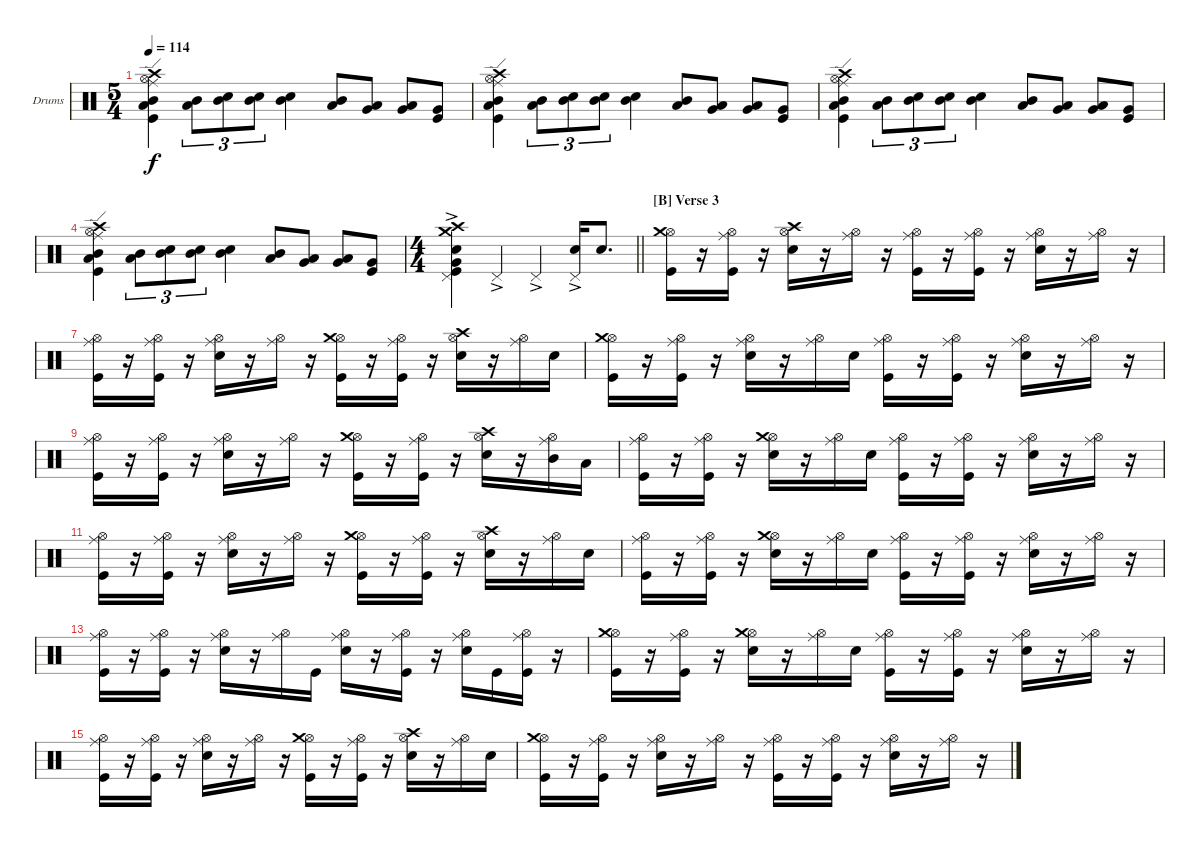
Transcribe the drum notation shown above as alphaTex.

\bracketExtendMode nobrackets
\firstSystemTrackNameOrientation horizontal
\otherSystemsTrackNameOrientation horizontal
\defaultBarNumberDisplay FirstOfSystem
\track ("Drums" "Drums") {instrument percussion}
\staff {score}
\articulation defaults
\ts (5 4)
\tempo 114
\clef neutral
\ks c
("Kick (hit)" "Crash high (hit)" "Ride (edge)" "Low Tom (hit)" "Mid Tom (hit)" "Hi-Hat (open)").4{dy f} ("Mid Tom (hit)" "Low Tom (hit)").8{tu (3 2)} ("Mid Tom (hit)" "Snare (hit) 2").8{tu (3 2)} ("Mid Tom (hit)" "Snare (hit) 2").8{tu (3 2)} ("Snare (hit) 2" "Mid Tom (hit)").4 ("Low Tom (hit)" "Mid Tom (hit)").8 ("Low Tom (hit)" "Very Low Tom (hit)").8 ("Very Low Tom (hit)" "Low Tom (hit)").8 ("Kick (hit)" "Very Low Tom (hit)").8 |
("Kick (hit)" "Crash high (hit)" "Ride (edge)" "Low Tom (hit)" "Mid Tom (hit)" "Hi-Hat (open)").4 ("Mid Tom (hit)" "Low Tom (hit)").8{tu (3 2)} ("Mid Tom (hit)" "Snare (hit) 2").8{tu (3 2)} ("Mid Tom (hit)" "Snare (hit) 2").8{tu (3 2)} ("Snare (hit) 2" "Mid Tom (hit)").4 ("Low Tom (hit)" "Mid Tom (hit)").8 ("Low Tom (hit)" "Very Low Tom (hit)").8 ("Very Low Tom (hit)" "Low Tom (hit)").8 ("Kick (hit)" "Very Low Tom (hit)").8 |
("Kick (hit)" "Crash high (hit)" "Ride (edge)" "Low Tom (hit)" "Mid Tom (hit)" "Hi-Hat (open)").4 ("Mid Tom (hit)" "Low Tom (hit)").8{tu (3 2)} ("Mid Tom (hit)" "Snare (hit) 2").8{tu (3 2)} ("Mid Tom (hit)" "Snare (hit) 2").8{tu (3 2)} ("Snare (hit) 2" "Mid Tom (hit)").4 ("Low Tom (hit)" "Mid Tom (hit)").8 ("Low Tom (hit)" "Very Low Tom (hit)").8 ("Very Low Tom (hit)" "Low Tom (hit)").8 ("Kick (hit)" "Very Low Tom (hit)").8 |
("Kick (hit)" "Crash high (hit)" "Ride (edge)" "Low Tom (hit)" "Mid Tom (hit)" "Hi-Hat (open)").4 ("Mid Tom (hit)" "Low Tom (hit)").8{tu (3 2)} ("Mid Tom (hit)" "Snare (hit) 2").8{tu (3 2)} ("Mid Tom (hit)" "Snare (hit) 2").8{tu (3 2)} ("Snare (hit) 2" "Mid Tom (hit)").4 ("Low Tom (hit)" "Mid Tom (hit)").8 ("Low Tom (hit)" "Very Low Tom (hit)").8 ("Very Low Tom (hit)" "Low Tom (hit)").8 ("Kick (hit)" "Very Low Tom (hit)").8 |
\ts (4 4)
\barLineRight lightlight
("Pedal Hi-Hat (hit)" "Crash medium (hit)" "Crash high (hit)" "Snare (hit) 2" "Kick (hit)" "Very Low Tom (hit)"{ac}).4 "Pedal Hi-Hat (hit)"{ac}.4 "Pedal Hi-Hat (hit)"{ac}.4 ("Snare (hit) 2" "Pedal Hi-Hat (hit)"{ac}).16 "Snare (hit) 2".8{d} |
\section ("B" "Verse 3")
("Kick (hit)" "Hi-Hat (open)" "Crash medium (hit)").16 r.16 ("Kick (hit)" "Hi-Hat (open)" "Ride (middle)").16 r.16 ("Snare (hit) 2" "Hi-Hat (open)" "Crash high (hit)").16 r.16 ("Hi-Hat (open)" "Ride (middle)").16 r.16 ("Kick (hit)" "Hi-Hat (open)" "Ride (middle)").16 r.16 ("Kick (hit)" "Hi-Hat (open)" "Ride (middle)").16 r.16 ("Snare (hit) 2" "Hi-Hat (open)" "Ride (middle)").16 r.16 ("Hi-Hat (open)" "Ride (middle)").16 r.16 |
("Kick (hit)" "Hi-Hat (open)" "Ride (middle)").16 r.16 ("Kick (hit)" "Hi-Hat (open)" "Ride (middle)").16 r.16 ("Snare (hit) 2" "Hi-Hat (open)" "Ride (middle)").16 r.16 ("Hi-Hat (open)" "Ride (middle)").16 r.16 ("Kick (hit)" "Hi-Hat (open)" "Crash medium (hit)").16 r.16 ("Kick (hit)" "Hi-Hat (open)" "Ride (middle)").16 r.16 ("Snare (hit) 2" "Hi-Hat (open)" "Crash high (hit)").16 r.16 ("Hi-Hat (open)" "Ride (middle)").16 "Snare (hit) 2".16 |
("Kick (hit)" "Hi-Hat (open)" "Crash medium (hit)").16 r.16 ("Kick (hit)" "Hi-Hat (open)" "Ride (middle)").16 r.16 ("Snare (hit) 2" "Hi-Hat (open)" "Ride (middle)").16 r.16 ("Hi-Hat (open)" "Ride (middle)").16 "Snare (hit) 2".16 ("Kick (hit)" "Hi-Hat (open)" "Ride (middle)").16 r.16 ("Kick (hit)" "Hi-Hat (open)" "Ride (middle)").16 r.16 ("Snare (hit) 2" "Hi-Hat (open)" "Ride (middle)").16 r.16 ("Hi-Hat (open)" "Ride (middle)").16 r.16 |
("Kick (hit)" "Hi-Hat (open)" "Ride (middle)").16 r.16 ("Kick (hit)" "Hi-Hat (open)" "Ride (middle)").16 r.16 ("Snare (hit) 2" "Hi-Hat (open)" "Ride (middle)").16 r.16 ("Hi-Hat (open)" "Ride (middle)").16 r.16 ("Kick (hit)" "Hi-Hat (open)" "Crash medium (hit)").16 r.16 ("Kick (hit)" "Hi-Hat (open)" "Ride (middle)").16 r.16 ("Snare (hit) 2" "Hi-Hat (open)" "Crash high (hit)").16 r.16 ("Mid Tom (hit)" "Hi-Hat (open)" "Ride (middle)").16 "Low Tom (hit)".16 |
("Kick (hit)" "Hi-Hat (open)" "Ride (middle)").16 r.16 ("Kick (hit)" "Hi-Hat (open)" "Ride (middle)").16 r.16 ("Snare (hit) 2" "Hi-Hat (open)" "Crash medium (hit)").16 r.16 ("Hi-Hat (open)" "Ride (middle)").16 "Snare (hit) 2".16 ("Kick (hit)" "Hi-Hat (open)" "Ride (middle)").16 r.16 ("Kick (hit)" "Hi-Hat (open)" "Ride (middle)").16 r.16 ("Snare (hit) 2" "Hi-Hat (open)" "Ride (middle)").16 r.16 ("Hi-Hat (open)" "Ride (middle)").16 r.16 |
("Kick (hit)" "Hi-Hat (open)" "Ride (middle)").16 r.16 ("Kick (hit)" "Hi-Hat (open)" "Ride (middle)").16 r.16 ("Snare (hit) 2" "Hi-Hat (open)" "Ride (middle)").16 r.16 ("Hi-Hat (open)" "Ride (middle)").16 r.16 ("Kick (hit)" "Hi-Hat (open)" "Crash medium (hit)").16 r.16 ("Kick (hit)" "Hi-Hat (open)" "Ride (middle)").16 r.16 ("Snare (hit) 2" "Hi-Hat (open)" "Crash high (hit)").16 r.16 ("Hi-Hat (open)" "Ride (middle)").16 "Snare (hit) 2".16 |
("Kick (hit)" "Hi-Hat (open)" "Ride (middle)").16 r.16 ("Kick (hit)" "Hi-Hat (open)" "Ride (middle)").16 r.16 ("Snare (hit) 2" "Hi-Hat (open)" "Crash medium (hit)").16 r.16 ("Hi-Hat (open)" "Ride (middle)").16 "Snare (hit) 2".16 ("Kick (hit)" "Hi-Hat (open)" "Ride (middle)").16 r.16 ("Kick (hit)" "Hi-Hat (open)" "Ride (middle)").16 r.16 ("Snare (hit) 2" "Hi-Hat (open)" "Ride (middle)").16 r.16 ("Hi-Hat (open)" "Ride (middle)").16 r.16 |
("Kick (hit)" "Hi-Hat (open)" "Ride (middle)").16 r.16 ("Kick (hit)" "Hi-Hat (open)" "Ride (middle)").16 r.16 ("Snare (hit) 2" "Hi-Hat (open)" "Ride (middle)").16 r.16 ("Hi-Hat (open)" "Ride (middle)").16 "Kick (hit)".16 ("Snare (hit) 2" "Hi-Hat (open)" "Ride (middle)").16 r.16 ("Kick (hit)" "Hi-Hat (open)" "Ride (middle)").16 r.16 ("Snare (hit) 2" "Hi-Hat (open)" "Ride (middle)").16 "Kick (hit)".16 ("Kick (hit)" "Hi-Hat (open)" "Ride (middle)").16 r.16 |
("Kick (hit)" "Hi-Hat (open)" "Crash medium (hit)").16 r.16 ("Kick (hit)" "Hi-Hat (open)" "Ride (middle)").16 r.16 ("Snare (hit) 2" "Hi-Hat (open)" "Crash medium (hit)").16 r.16 ("Hi-Hat (open)" "Ride (middle)").16 "Snare (hit) 2".16 ("Kick (hit)" "Hi-Hat (open)" "Ride (middle)").16 r.16 ("Kick (hit)" "Hi-Hat (open)" "Ride (middle)").16 r.16 ("Snare (hit) 2" "Hi-Hat (open)" "Ride (middle)").16 r.16 ("Hi-Hat (open)" "Ride (middle)").16 r.16 |
("Kick (hit)" "Hi-Hat (open)" "Ride (middle)").16 r.16 ("Kick (hit)" "Hi-Hat (open)" "Ride (middle)").16 r.16 ("Snare (hit) 2" "Hi-Hat (open)" "Ride (middle)").16 r.16 ("Hi-Hat (open)" "Ride (middle)").16 r.16 ("Kick (hit)" "Hi-Hat (open)" "Crash medium (hit)").16 r.16 ("Kick (hit)" "Hi-Hat (open)" "Ride (middle)").16 r.16 ("Snare (hit) 2" "Hi-Hat (open)" "Crash high (hit)").16 r.16 ("Hi-Hat (open)" "Ride (middle)").16 "Snare (hit) 2".16 |
("Kick (hit)" "Hi-Hat (open)" "Crash medium (hit)").16 r.16 ("Kick (hit)" "Hi-Hat (open)" "Ride (middle)").16 r.16 ("Snare (hit) 2" "Hi-Hat (open)" "Ride (middle)").16 r.16 ("Hi-Hat (open)" "Ride (middle)").16 r.16 ("Kick (hit)" "Hi-Hat (open)" "Ride (middle)").16 r.16 ("Kick (hit)" "Hi-Hat (open)" "Ride (middle)").16 r.16 ("Snare (hit) 2" "Hi-Hat (open)" "Ride (middle)").16 r.16 ("Hi-Hat (open)" "Ride (middle)").16 r.16
